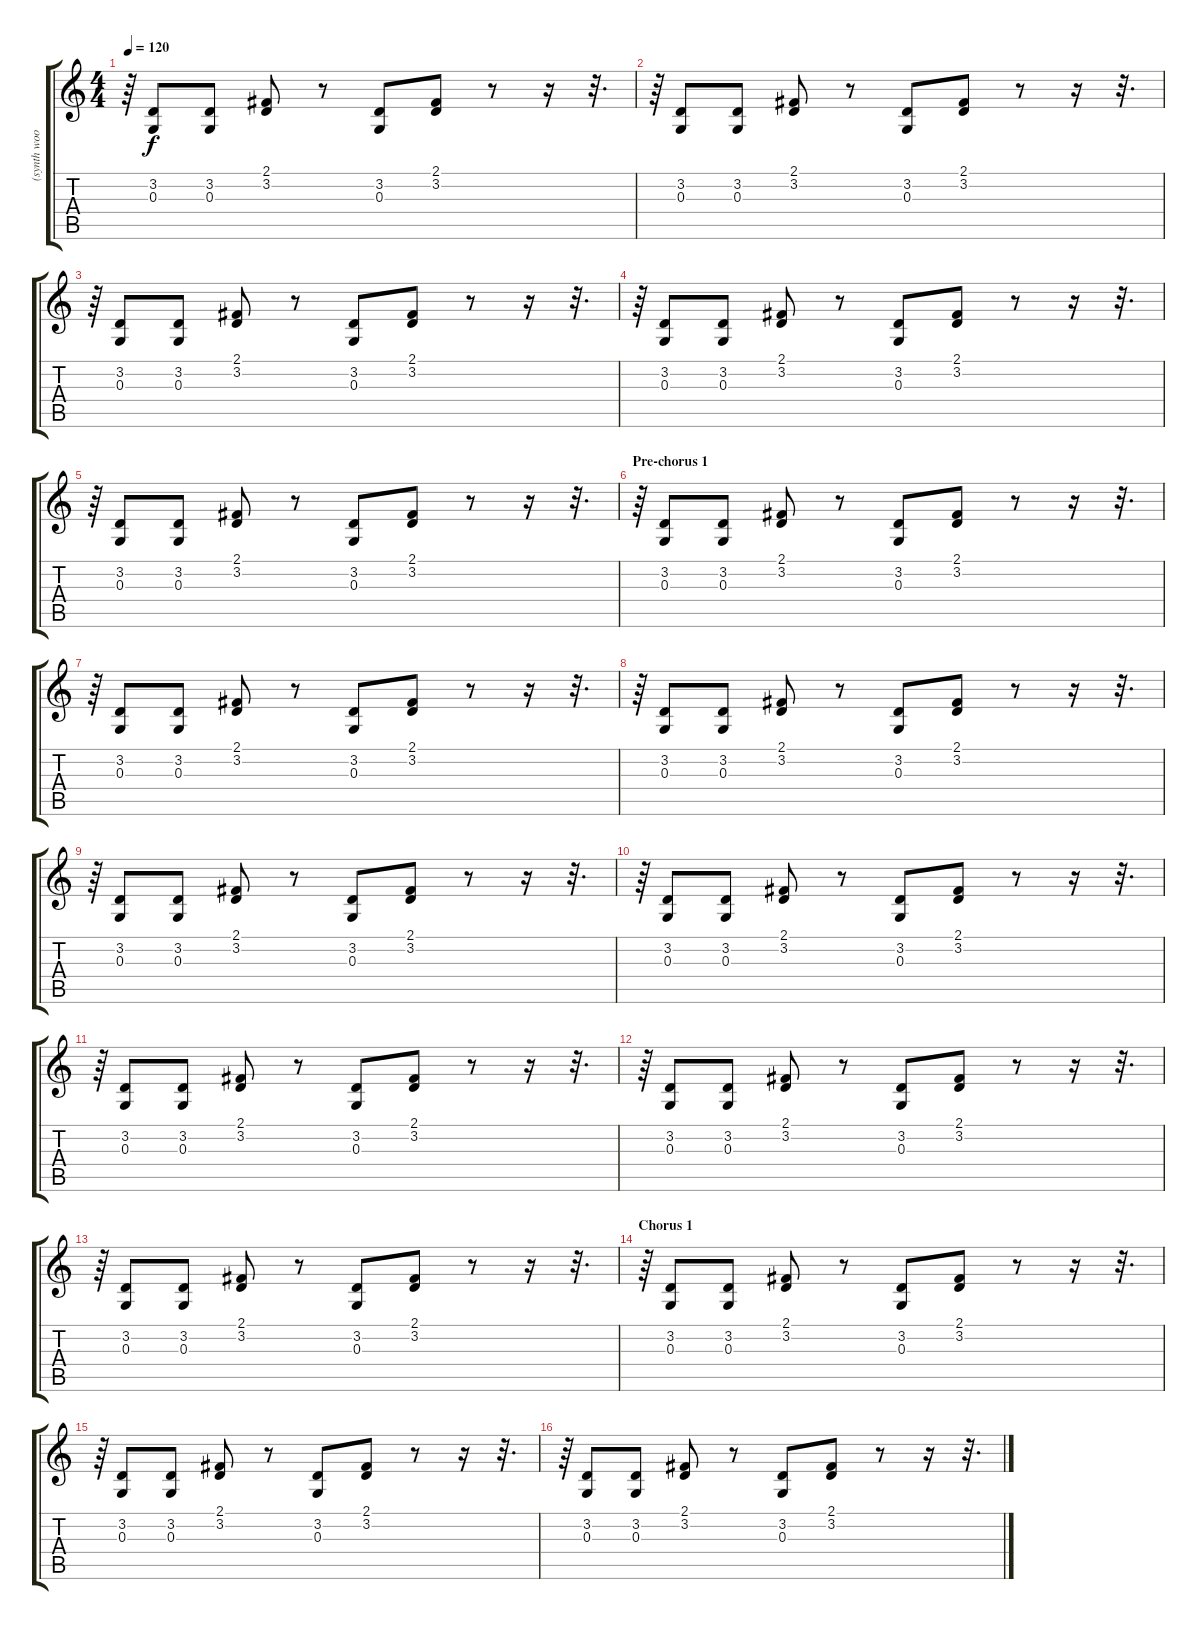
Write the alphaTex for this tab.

\track ("(synth woodblock stereo)" "(synth woo") {instrument woodblock}
\staff {score tabs}
\tuning (E4 B3 G3 D3 A2 E2) {hide}
\ts (4 4)
\tempo 120
\clef g2
\ks c
r.64{dy f} (3.2 0.3).8 (3.2 0.3).8 (2.1 3.2).8 r.8 (3.2 0.3).8 (2.1 3.2).8 r.8 r.16 r.32{d} |
r.64 (3.2 0.3).8 (3.2 0.3).8 (2.1 3.2).8 r.8 (3.2 0.3).8 (2.1 3.2).8 r.8 r.16 r.32{d} |
r.64 (3.2 0.3).8 (3.2 0.3).8 (2.1 3.2).8 r.8 (3.2 0.3).8 (2.1 3.2).8 r.8 r.16 r.32{d} |
r.64 (3.2 0.3).8 (3.2 0.3).8 (2.1 3.2).8 r.8 (3.2 0.3).8 (2.1 3.2).8 r.8 r.16 r.32{d} |
r.64 (3.2 0.3).8 (3.2 0.3).8 (2.1 3.2).8 r.8 (3.2 0.3).8 (2.1 3.2).8 r.8 r.16 r.32{d} |
\section ("" "Pre-chorus 1")
r.64 (3.2 0.3).8 (3.2 0.3).8 (2.1 3.2).8 r.8 (3.2 0.3).8 (2.1 3.2).8 r.8 r.16 r.32{d} |
r.64 (3.2 0.3).8 (3.2 0.3).8 (2.1 3.2).8 r.8 (3.2 0.3).8 (2.1 3.2).8 r.8 r.16 r.32{d} |
r.64 (3.2 0.3).8 (3.2 0.3).8 (2.1 3.2).8 r.8 (3.2 0.3).8 (2.1 3.2).8 r.8 r.16 r.32{d} |
r.64 (3.2 0.3).8 (3.2 0.3).8 (2.1 3.2).8 r.8 (3.2 0.3).8 (2.1 3.2).8 r.8 r.16 r.32{d} |
r.64 (3.2 0.3).8 (3.2 0.3).8 (2.1 3.2).8 r.8 (3.2 0.3).8 (2.1 3.2).8 r.8 r.16 r.32{d} |
r.64 (3.2 0.3).8 (3.2 0.3).8 (2.1 3.2).8 r.8 (3.2 0.3).8 (2.1 3.2).8 r.8 r.16 r.32{d} |
r.64 (3.2 0.3).8 (3.2 0.3).8 (2.1 3.2).8 r.8 (3.2 0.3).8 (2.1 3.2).8 r.8 r.16 r.32{d} |
r.64 (3.2 0.3).8 (3.2 0.3).8 (2.1 3.2).8 r.8 (3.2 0.3).8 (2.1 3.2).8 r.8 r.16 r.32{d} |
\section ("" "Chorus 1")
r.64 (3.2 0.3).8 (3.2 0.3).8 (2.1 3.2).8 r.8 (3.2 0.3).8 (2.1 3.2).8 r.8 r.16 r.32{d} |
r.64 (3.2 0.3).8 (3.2 0.3).8 (2.1 3.2).8 r.8 (3.2 0.3).8 (2.1 3.2).8 r.8 r.16 r.32{d} |
r.64 (3.2 0.3).8 (3.2 0.3).8 (2.1 3.2).8 r.8 (3.2 0.3).8 (2.1 3.2).8 r.8 r.16 r.32{d}
